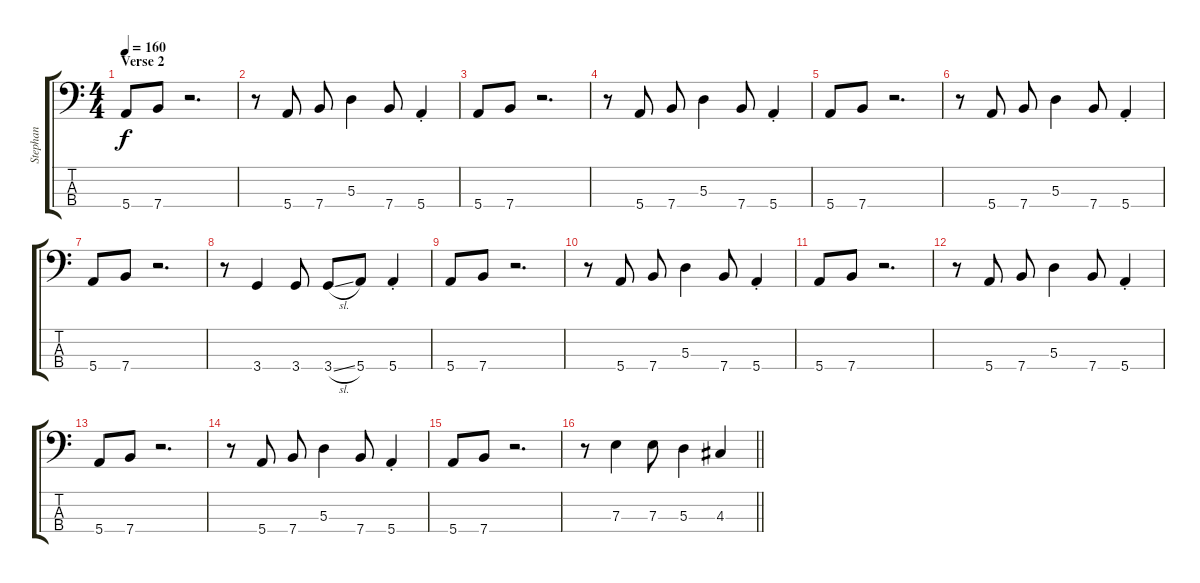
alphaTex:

\track ("Stephan" "Stephan") {instrument electricbasspick}
\staff {score tabs}
\tuning (G2 D2 A1 E1) {hide}
\ts (4 4)
\section ("" "Verse 2")
\tempo 160
\clef f4
\ks c
5.4.8{dy f} 7.4.8 r.2{d} |
r.8 5.4.8 7.4.8 5.3.4 7.4.8 5.4{st}.4 |
5.4.8 7.4.8 r.2{d} |
r.8 5.4.8 7.4.8 5.3.4 7.4.8 5.4{st}.4 |
5.4.8 7.4.8 r.2{d} |
r.8 5.4.8 7.4.8 5.3.4 7.4.8 5.4{st}.4 |
5.4.8 7.4.8 r.2{d} |
r.8 3.4.4 3.4.8 3.4{sl}.8 5.4.8 5.4{st}.4 |
5.4.8 7.4.8 r.2{d} |
r.8 5.4.8 7.4.8 5.3.4 7.4.8 5.4{st}.4 |
5.4.8 7.4.8 r.2{d} |
r.8 5.4.8 7.4.8 5.3.4 7.4.8 5.4{st}.4 |
5.4.8 7.4.8 r.2{d} |
r.8 5.4.8 7.4.8 5.3.4 7.4.8 5.4{st}.4 |
5.4.8 7.4.8 r.2{d} |
\barLineRight lightlight
r.8 7.3.4 7.3.8 5.3.4 4.3.4
